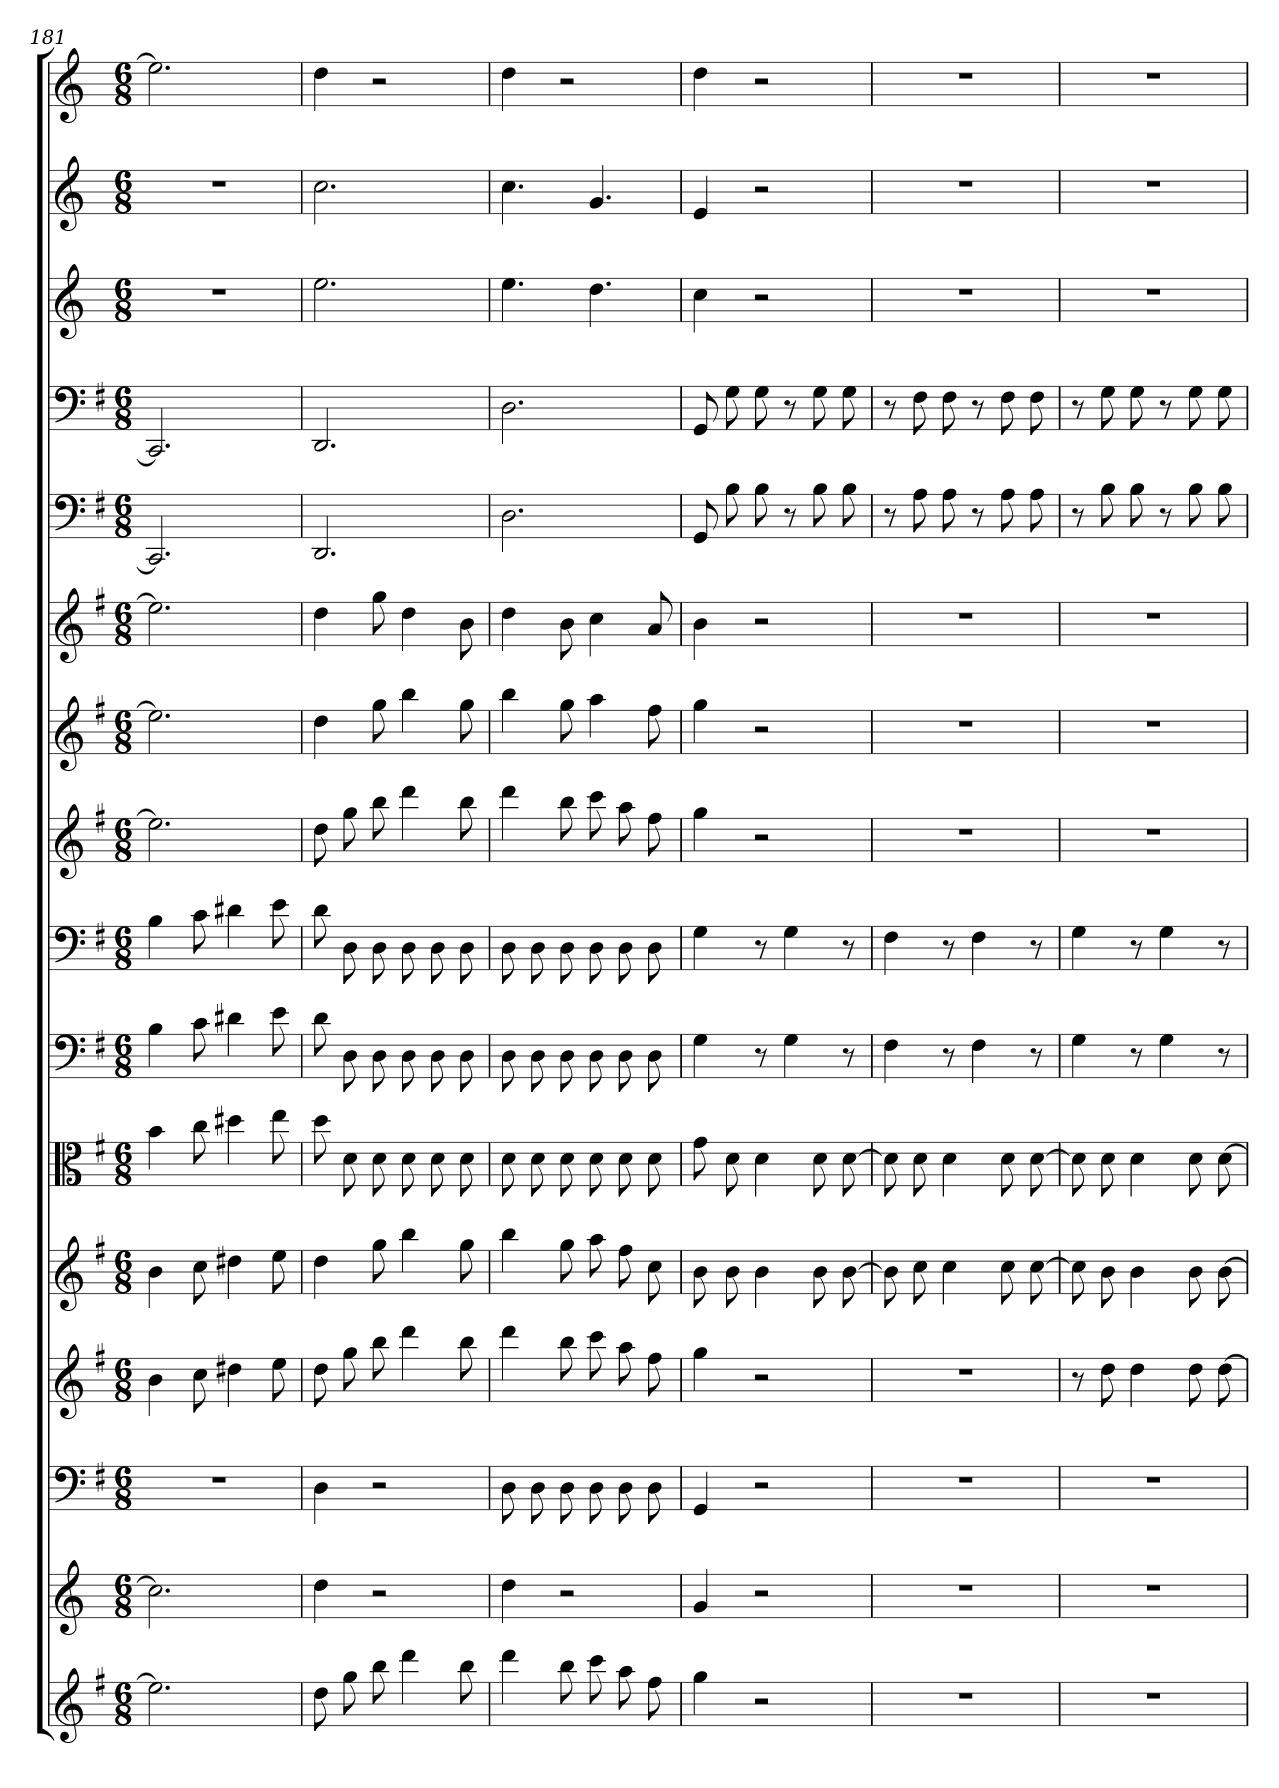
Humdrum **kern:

**kern	**kern	**kern	**kern	**kern	**kern	**kern	**kern	**kern	**kern	**kern	**kern	**kern	**kern	**kern	**kern
*part16	*part15	*part14	*part13	*part12	*part11	*part10	*part9	*part8	*part7	*part6	*part5	*part4	*part3	*part2	*part1
*staff16	*staff15	*staff14	*staff13	*staff12	*staff11	*staff10	*staff9	*staff8	*staff7	*staff6	*staff5	*staff4	*staff3	*staff2	*staff1
*	*	*clefF4	*	*	*clefC3	*clefF4	*clefF4	*	*	*	*clefF4	*clefF4	*	*	*
*k[f#]	*k[]	*k[f#]	*k[f#]	*k[f#]	*k[f#]	*k[f#]	*k[f#]	*k[f#]	*k[f#]	*k[f#]	*k[f#]	*k[f#]	*k[]	*k[]	*k[]
*M6/8	*M6/8	*M6/8	*M6/8	*M6/8	*M6/8	*M6/8	*M6/8	*M6/8	*M6/8	*M6/8	*M6/8	*M6/8	*M6/8	*M6/8	*M6/8
=181	=181	=181	=181	=181	=181	=181	=181	=181	=181	=181	=181	=181	=181	=181	=181
2.ee]	2.cc]	2.r	4b	4b	4b	4B	4B	2.ee]	2.ee]	2.ee]	2.CC]	2.CC]	2.r	2.r	2.ee]
.	.	.	8cc	8cc	8cc	8c	8c	.	.	.	.	.	.	.	.
.	.	.	4dd#X	4dd#X	4dd#X	4d#X	4d#X	.	.	.	.	.	.	.	.
.	.	.	8ee	8ee	8ee	8e	8e	.	.	.	.	.	.	.	.
=182	=182	=182	=182	=182	=182	=182	=182	=182	=182	=182	=182	=182	=182	=182	=182
8dd	4dd	4D	8dd	4dd	8dd	8d	8d	8dd	4dd	4dd	2.DD	2.DD	2.ee	2.cc	4dd
8gg	.	.	8gg	.	8d	8D	8D	8gg	.	.	.	.	.	.	.
8bb	2r	2r	8bb	8gg	8d	8D	8D	8bb	8gg	8gg	.	.	.	.	2r
4ddd	.	.	4ddd	4bb	8d	8D	8D	4ddd	4bb	4dd	.	.	.	.	.
.	.	.	.	.	8d	8D	8D	.	.	.	.	.	.	.	.
8bb	.	.	8bb	8gg	8d	8D	8D	8bb	8gg	8b	.	.	.	.	.
=183	=183	=183	=183	=183	=183	=183	=183	=183	=183	=183	=183	=183	=183	=183	=183
4ddd	4dd	8D	4ddd	4bb	8d	8D	8D	4ddd	4bb	4dd	2.D	2.D	4.ee	4.cc	4dd
.	.	8D	.	.	8d	8D	8D	.	.	.	.	.	.	.	.
8bb	2r	8D	8bb	8gg	8d	8D	8D	8bb	8gg	8b	.	.	.	.	2r
8ccc	.	8D	8ccc	8aa	8d	8D	8D	8ccc	4aa	4cc	.	.	4.dd	4.g	.
8aa	.	8D	8aa	8ff#	8d	8D	8D	8aa	.	.	.	.	.	.	.
8ff#	.	8D	8ff#	8cc	8d	8D	8D	8ff#	8ff#	8a	.	.	.	.	.
=184	=184	=184	=184	=184	=184	=184	=184	=184	=184	=184	=184	=184	=184	=184	=184
4gg	4g	4GG	4gg	8b	8g	4G	4G	4gg	4gg	4b	8GG	8GG	4cc	4e	4dd
.	.	.	.	8b	8d	.	.	.	.	.	8B	8G	.	.	.
2r	2r	2r	2r	4b	4d	8r	8r	2r	2r	2r	8B	8G	2r	2r	2r
.	.	.	.	.	.	4G	4G	.	.	.	8r	8r	.	.	.
.	.	.	.	8b	8d	.	.	.	.	.	8B	8G	.	.	.
.	.	.	.	[8b	[8d	8r	8r	.	.	.	8B	8G	.	.	.
=185	=185	=185	=185	=185	=185	=185	=185	=185	=185	=185	=185	=185	=185	=185	=185
2.r	2.r	2.r	2.r	8b]	8d]	4F#	4F#	2.r	2.r	2.r	8r	8r	2.r	2.r	2.r
.	.	.	.	8cc	8d	.	.	.	.	.	8A	8F#	.	.	.
.	.	.	.	4cc	4d	8r	8r	.	.	.	8A	8F#	.	.	.
.	.	.	.	.	.	4F#	4F#	.	.	.	8r	8r	.	.	.
.	.	.	.	8cc	8d	.	.	.	.	.	8A	8F#	.	.	.
.	.	.	.	[8cc	[8d	8r	8r	.	.	.	8A	8F#	.	.	.
=186	=186	=186	=186	=186	=186	=186	=186	=186	=186	=186	=186	=186	=186	=186	=186
2.r	2.r	2.r	8r	8cc]	8d]	4G	4G	2.r	2.r	2.r	8r	8r	2.r	2.r	2.r
.	.	.	8dd	8b	8d	.	.	.	.	.	8B	8G	.	.	.
.	.	.	4dd	4b	4d	8r	8r	.	.	.	8B	8G	.	.	.
.	.	.	.	.	.	4G	4G	.	.	.	8r	8r	.	.	.
.	.	.	8dd	8b	8d	.	.	.	.	.	8B	8G	.	.	.
.	.	.	[8dd	[8b	[8d	8r	8r	.	.	.	8B	8G	.	.	.
=	=	=	=	=	=	=	=	=	=	=	=	=	=	=	=
*-	*-	*-	*-	*-	*-	*-	*-	*-	*-	*-	*-	*-	*-	*-	*-
